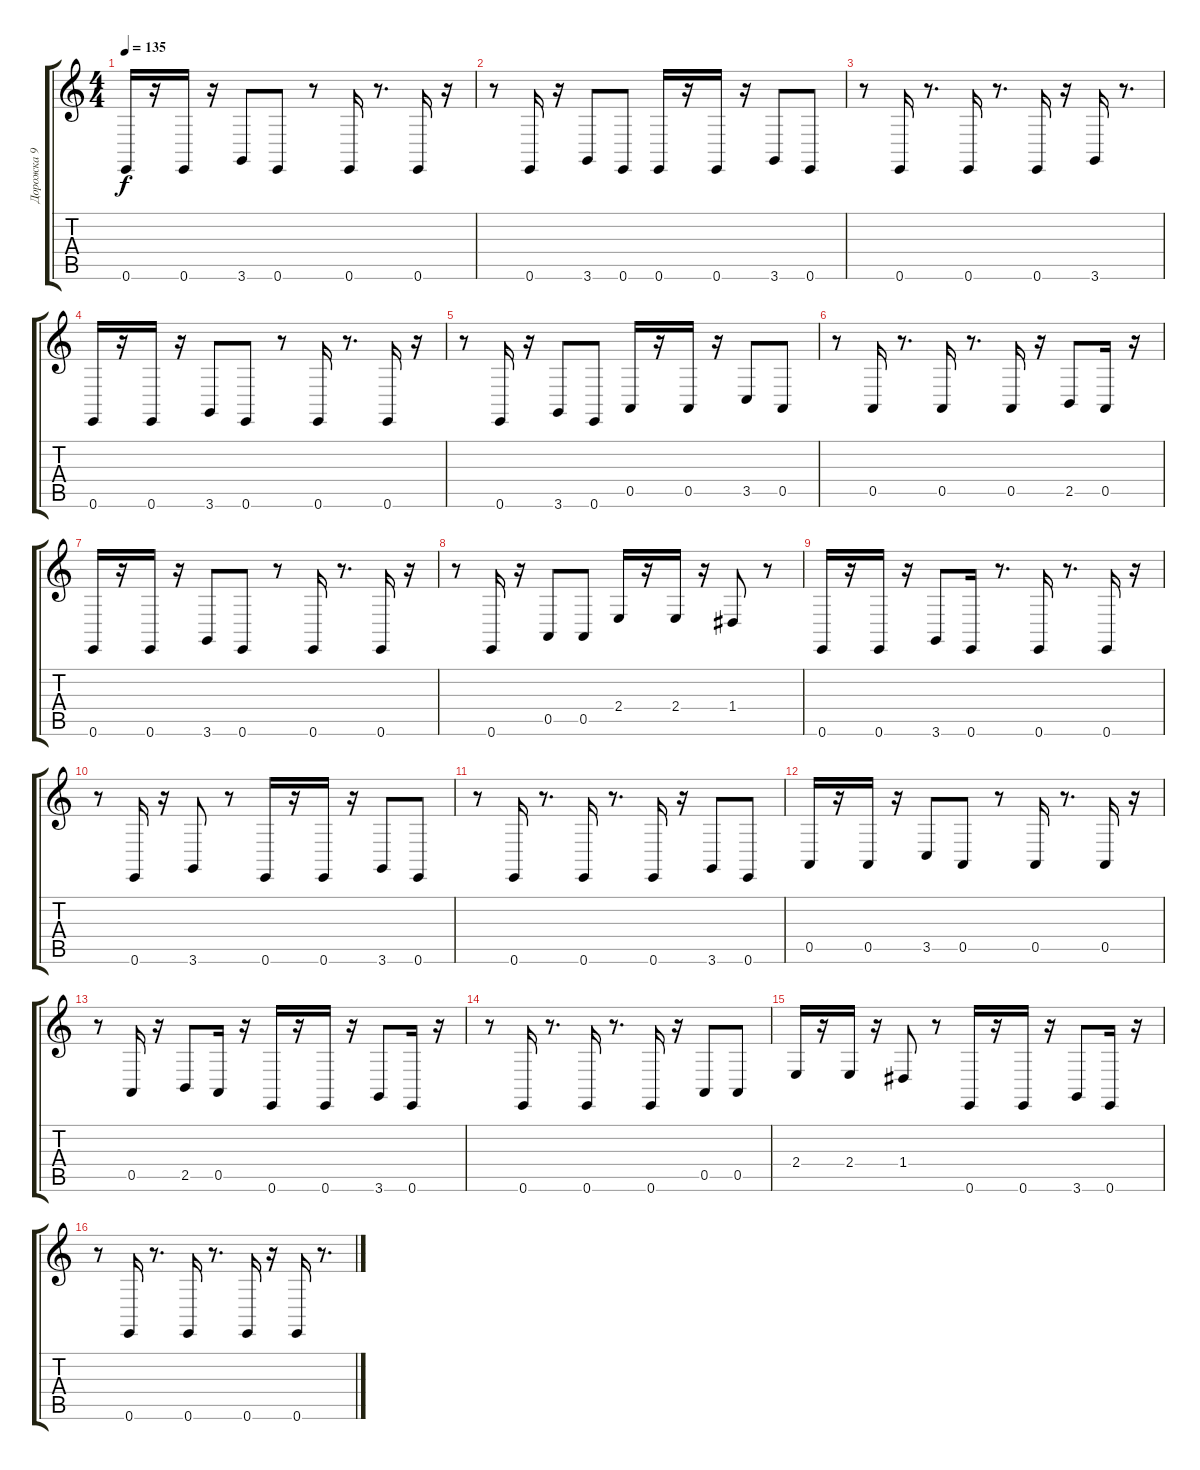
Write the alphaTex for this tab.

\track ("Дорожка 9" "Дорожка 9") {instrument tuba}
\staff {score tabs}
\tuning (E4 B3 G3 D3 A2 E2) {hide}
\ts (4 4)
\tempo 135
\clef g2
\ks c
0.6.16{dy f} r.16 0.6.16 r.16 3.6.8 0.6.8 r.8 0.6.16 r.8{d} 0.6.16 r.16 |
r.8 0.6.16 r.16 3.6.8 0.6.8 0.6.16 r.16 0.6.16 r.16 3.6.8 0.6.8 |
r.8 0.6.16 r.8{d} 0.6.16 r.8{d} 0.6.16 r.16 3.6.16 r.8{d} |
0.6.16 r.16 0.6.16 r.16 3.6.8 0.6.8 r.8 0.6.16 r.8{d} 0.6.16 r.16 |
r.8 0.6.16 r.16 3.6.8 0.6.8 0.5.16 r.16 0.5.16 r.16 3.5.8 0.5.8 |
r.8 0.5.16 r.8{d} 0.5.16 r.8{d} 0.5.16 r.16 2.5.8 0.5.16 r.16 |
0.6.16 r.16 0.6.16 r.16 3.6.8 0.6.8 r.8 0.6.16 r.8{d} 0.6.16 r.16 |
r.8 0.6.16 r.16 0.5.8 0.5.8 2.4.16 r.16 2.4.16 r.16 1.4.8 r.8 |
0.6.16 r.16 0.6.16 r.16 3.6.8 0.6.16 r.8{d} 0.6.16 r.8{d} 0.6.16 r.16 |
r.8 0.6.16 r.16 3.6.8 r.8 0.6.16 r.16 0.6.16 r.16 3.6.8 0.6.8 |
r.8 0.6.16 r.8{d} 0.6.16 r.8{d} 0.6.16 r.16 3.6.8 0.6.8 |
0.5.16 r.16 0.5.16 r.16 3.5.8 0.5.8 r.8 0.5.16 r.8{d} 0.5.16 r.16 |
r.8 0.5.16 r.16 2.5.8 0.5.16 r.16 0.6.16 r.16 0.6.16 r.16 3.6.8 0.6.16 r.16 |
r.8 0.6.16 r.8{d} 0.6.16 r.8{d} 0.6.16 r.16 0.5.8 0.5.8 |
2.4.16 r.16 2.4.16 r.16 1.4.8 r.8 0.6.16 r.16 0.6.16 r.16 3.6.8 0.6.16 r.16 |
r.8 0.6.16 r.8{d} 0.6.16 r.8{d} 0.6.16 r.16 0.6.16 r.8{d}
